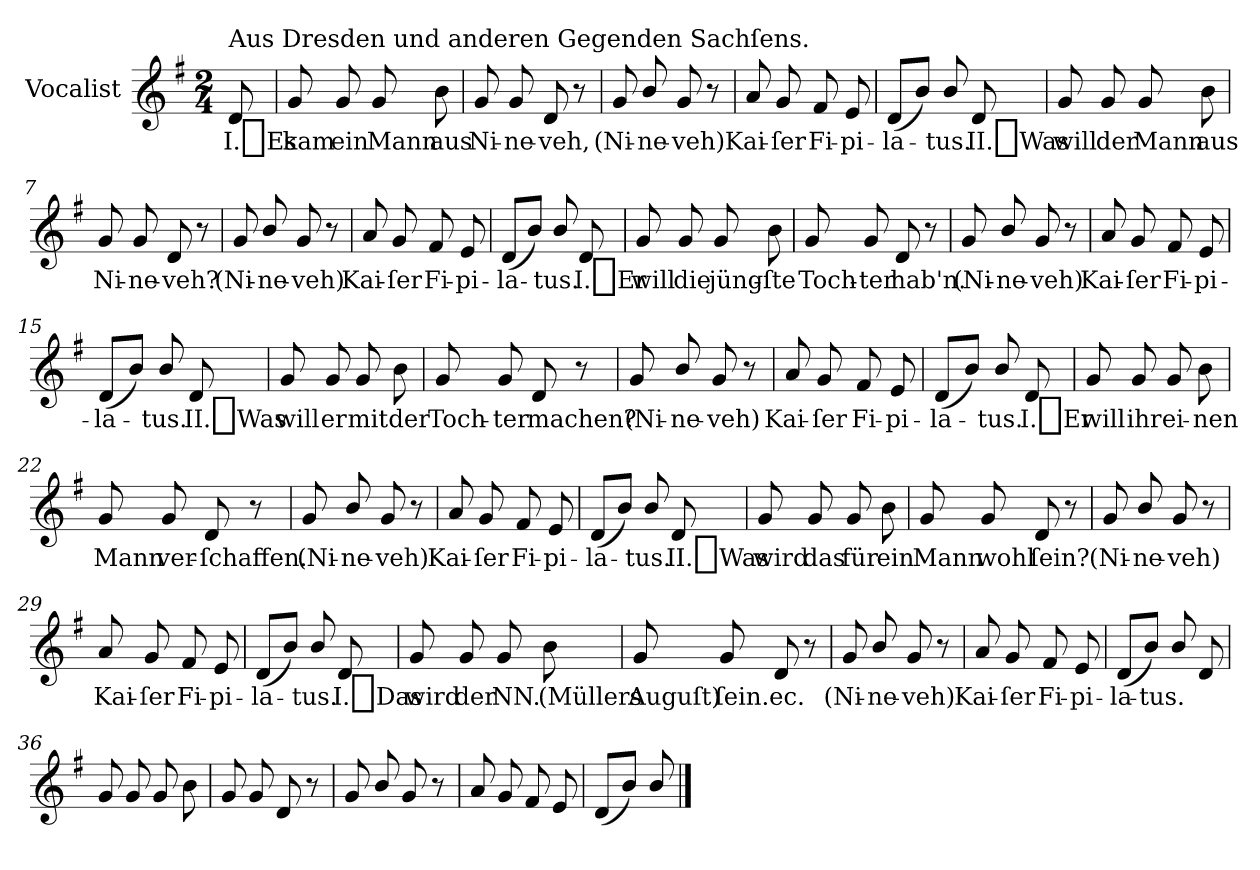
**kern	**text
*part1	*part1
*staff1	*staff1
*I"Vocalist	*
*k[f#]	*
*G:	*
*M2/4	*
=	=
!LO:TX:a:t=Aus Dresden und anderen Gegenden Sachſens.	!
8d	I._Es
=1	=1
8g	kam
8g	ein
8g	Mann
8b	aus
=2	=2
8g	Ni-
8g	-ne-
8d	-veh,
8r	.
=3	=3
8g	(Ni-
8b/	-ne-
8g	-veh)
8r	.
=4	=4
8a	Kai-
8g	-ſer
8f#	Fi-
8e	-pi-
=5	=5
(8dL	-la-
8bJ)	.
8b/	-tus.
8d	II._Was
=6	=6
8g	will
8g	der
8g	Mann
8b	aus
=7	=7
8g	Ni-
8g	-ne-
8d	-veh?
8r	.
=8	=8
8g	(Ni-
8b/	-ne-
8g	-veh)
8r	.
=9	=9
8a	Kai-
8g	-ſer
8f#	Fi-
8e	-pi-
=10	=10
(8dL	-la-
8bJ)	.
8b/	-tus.
8d	I._Er
=11	=11
8g	will
8g	die
8g	jüng-
8b	-ſte
=12	=12
8g	Toch-
8g	-ter
8d	hab'n.
8r	.
=13	=13
8g	(Ni-
8b/	-ne-
8g	-veh)
8r	.
=14	=14
8a	Kai-
8g	-ſer
8f#	Fi-
8e	-pi-
=15	=15
(8dL	-la-
8bJ)	.
8b/	-tus.
8d	II._Was
=16	=16
8g	will
8g	er
8g	mit
8b	der
=17	=17
8g	Toch-
8g	-ter
8d	machen?
8r	.
=18	=18
8g	(Ni-
8b/	-ne-
8g	-veh)
8r	.
=19	=19
8a	Kai-
8g	-ſer
8f#	Fi-
8e	-pi-
=20	=20
(8dL	-la-
8bJ)	.
8b/	-tus.
8d	I._Er
=21	=21
8g	will
8g	ihr
8g	ei-
8b	-nen
=22	=22
8g	Mann
8g	ver-
8d	-ſchaffen.
8r	.
=23	=23
8g	(Ni-
8b/	-ne-
8g	-veh)
8r	.
=24	=24
8a	Kai-
8g	-ſer
8f#	Fi-
8e	-pi-
=25	=25
(8dL	-la-
8bJ)	.
8b/	-tus.
8d	II._Was
=26	=26
8g	wird
8g	das
8g	für
8b	ein
=27	=27
8g	Mann
8g	wohl
8d	ſein?
8r	.
=28	=28
8g	(Ni-
8b/	-ne-
8g	-veh)
8r	.
=29	=29
8a	Kai-
8g	-ſer
8f#	Fi-
8e	-pi-
=30	=30
(8dL	-la-
8bJ)	.
8b/	-tus.
8d	I._Das
=31	=31
8g	wird
8g	der
8g	NN.
8b	(Müllers
=32	=32
8g	Auguſt)
8g	ſein.
8d	ec.
8r	.
=33	=33
8g	(Ni-
8b/	-ne-
8g	-veh)
8r	.
=34	=34
8a	Kai-
8g	-ſer
8f#	Fi-
8e	-pi-
=35	=35
(8dL	-la-
8bJ)	-tus.
8b/	.
8d	.
=36	=36
8g	.
8g	.
8g	.
8b	.
=37	=37
8g	.
8g	.
8d	.
8r	.
=38	=38
8g	.
8b/	.
8g	.
8r	.
=39	=39
8a	.
8g	.
8f#	.
8e	.
=40	=40
(8dL	.
8bJ)	.
8b/	.
==	==
*-	*-
